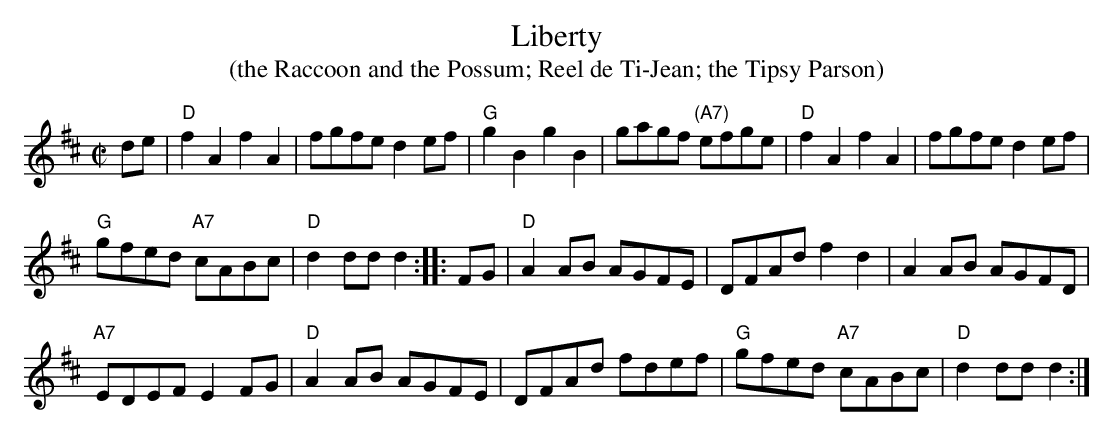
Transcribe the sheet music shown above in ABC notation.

X:1
T: Liberty
T: (the Raccoon and the Possum; Reel de Ti-Jean; the Tipsy Parson)
M: C|
K: D
   de |\
"D"f2A2 f2A2 | fgfe d2ef | "G"g2B2 g2B2 | gagf "(A7)"efge |\
"D"f2A2 f2A2 | fgfe d2ef |
"G"gfed "A7"cABc | "D"d2dd d2 :: FG |\
"D"A2AB AGFE | DFAd f2d2 | A2AB AGFD |
"A7"EDEF E2FG |\
"D"A2AB AGFE | DFAd fdef | "G"gfed "A7"cABc | "D"d2dd d2 :|
